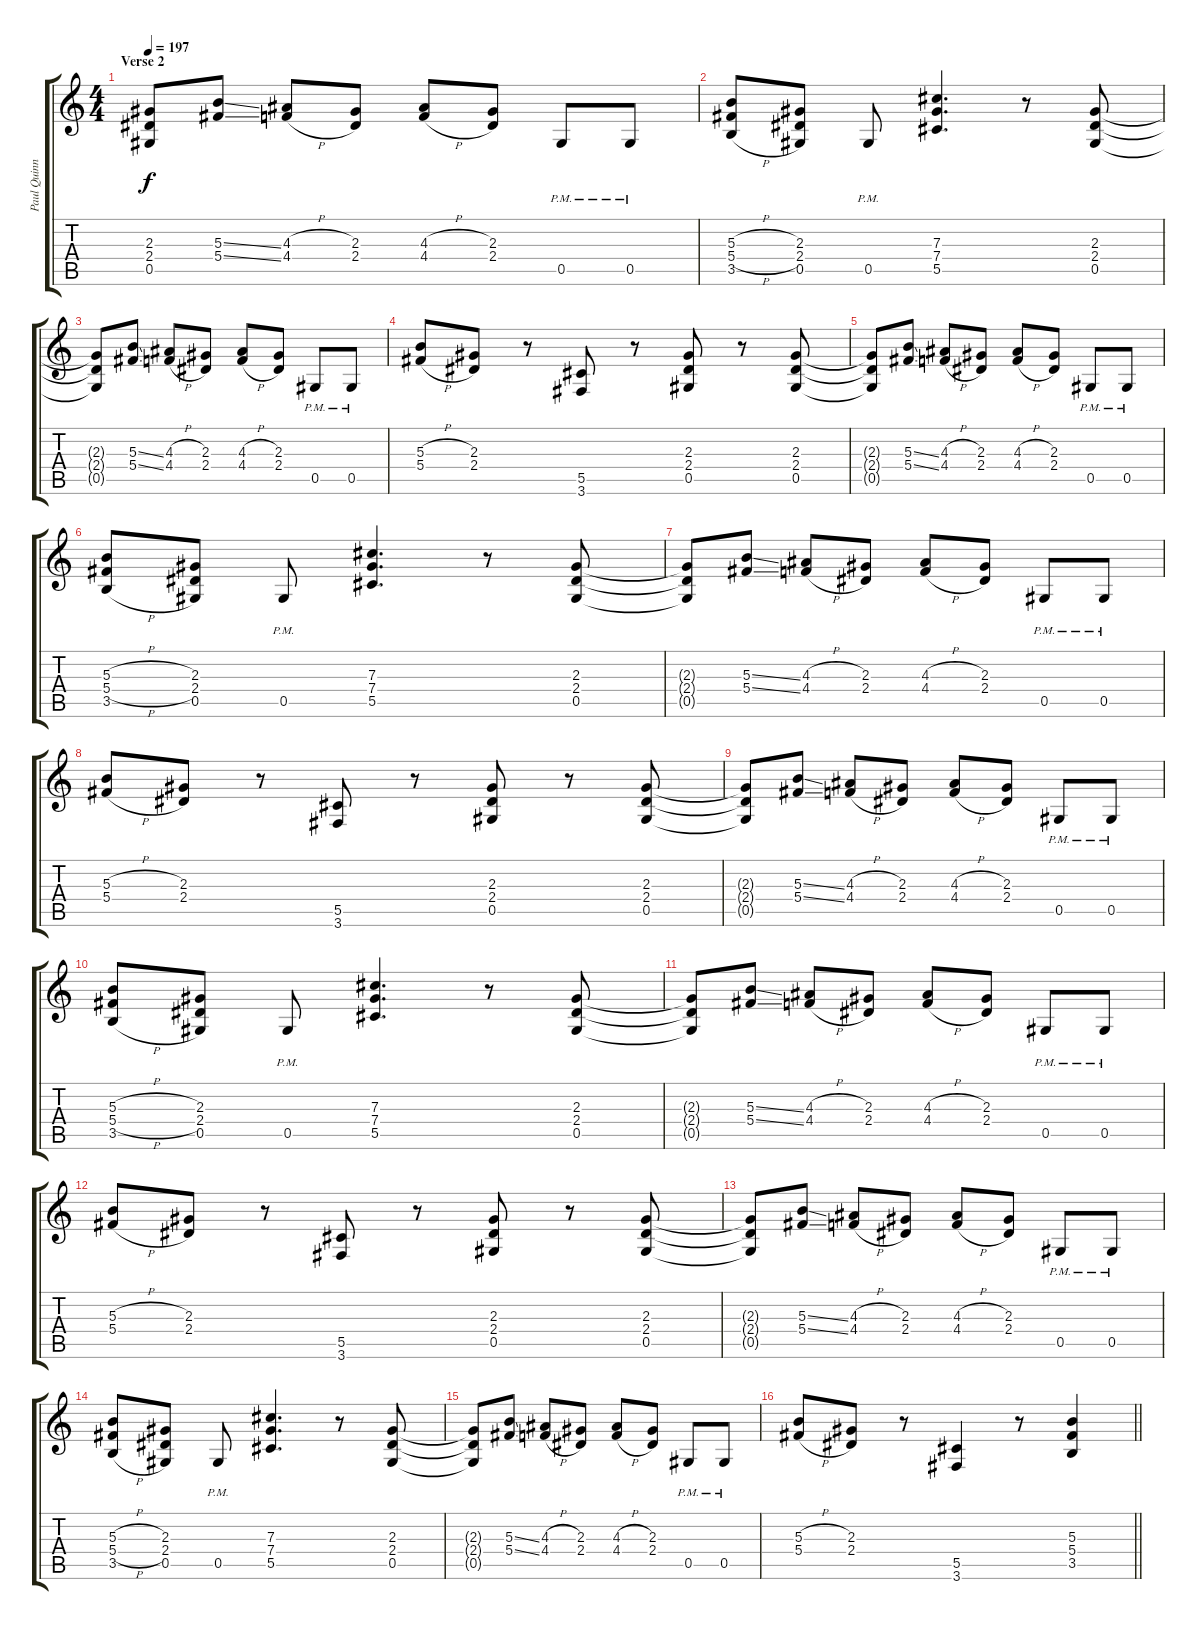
\track ("Paul Quinn" "Paul Quinn") {instrument overdrivenguitar}
\staff {score tabs}
\tuning (Eb4 Bb3 Gb3 Db3 Ab2 Eb2) {hide}
\ts (4 4)
\section ("" "Verse 2")
\tempo 197
\clef g2
\ks c
(2.3{t} 2.4{t} 0.5{t}).8{dy f} (5.3{ss} 5.4{ss}).8 (4.3{h} 4.4{h}).8 (2.3 2.4).8 (4.3{h} 4.4{h}).8 (2.3 2.4).8 0.5{pm}.8 0.5{pm}.8 |
(5.3{h} 5.4{h} 3.5{h}).8 (2.3 2.4 0.5).8 0.5{pm}.8 (7.3 7.4 5.5).4{d} r.8 (2.3 2.4 0.5).8 |
(2.3{t} 2.4{t} 0.5{t}).8 (5.3{ss} 5.4{ss}).8 (4.3{h} 4.4{h}).8 (2.3 2.4).8 (4.3{h} 4.4{h}).8 (2.3 2.4).8 0.5{pm}.8 0.5{pm}.8 |
(5.3{h} 5.4{h}).8 (2.3 2.4).8 r.8 (5.5 3.6).8 r.8 (2.3 2.4 0.5).8 r.8 (2.3 2.4 0.5).8 |
(2.3{t} 2.4{t} 0.5{t}).8 (5.3{ss} 5.4{ss}).8 (4.3{h} 4.4{h}).8 (2.3 2.4).8 (4.3{h} 4.4{h}).8 (2.3 2.4).8 0.5{pm}.8 0.5{pm}.8 |
(5.3{h} 5.4{h} 3.5{h}).8 (2.3 2.4 0.5).8 0.5{pm}.8 (7.3 7.4 5.5).4{d} r.8 (2.3 2.4 0.5).8 |
(2.3{t} 2.4{t} 0.5{t}).8 (5.3{ss} 5.4{ss}).8 (4.3{h} 4.4{h}).8 (2.3 2.4).8 (4.3{h} 4.4{h}).8 (2.3 2.4).8 0.5{pm}.8 0.5{pm}.8 |
(5.3{h} 5.4{h}).8 (2.3 2.4).8 r.8 (5.5 3.6).8 r.8 (2.3 2.4 0.5).8 r.8 (2.3 2.4 0.5).8 |
(2.3{t} 2.4{t} 0.5{t}).8 (5.3{ss} 5.4{ss}).8 (4.3{h} 4.4{h}).8 (2.3 2.4).8 (4.3{h} 4.4{h}).8 (2.3 2.4).8 0.5{pm}.8 0.5{pm}.8 |
(5.3{h} 5.4{h} 3.5{h}).8 (2.3 2.4 0.5).8 0.5{pm}.8 (7.3 7.4 5.5).4{d} r.8 (2.3 2.4 0.5).8 |
(2.3{t} 2.4{t} 0.5{t}).8 (5.3{ss} 5.4{ss}).8 (4.3{h} 4.4{h}).8 (2.3 2.4).8 (4.3{h} 4.4{h}).8 (2.3 2.4).8 0.5{pm}.8 0.5{pm}.8 |
(5.3{h} 5.4{h}).8 (2.3 2.4).8 r.8 (5.5 3.6).8 r.8 (2.3 2.4 0.5).8 r.8 (2.3 2.4 0.5).8 |
(2.3{t} 2.4{t} 0.5{t}).8 (5.3{ss} 5.4{ss}).8 (4.3{h} 4.4{h}).8 (2.3 2.4).8 (4.3{h} 4.4{h}).8 (2.3 2.4).8 0.5{pm}.8 0.5{pm}.8 |
(5.3{h} 5.4{h} 3.5{h}).8 (2.3 2.4 0.5).8 0.5{pm}.8 (7.3 7.4 5.5).4{d} r.8 (2.3 2.4 0.5).8 |
(2.3{t} 2.4{t} 0.5{t}).8 (5.3{ss} 5.4{ss}).8 (4.3{h} 4.4{h}).8 (2.3 2.4).8 (4.3{h} 4.4{h}).8 (2.3 2.4).8 0.5{pm}.8 0.5{pm}.8 |
\barLineRight lightlight
(5.3{h} 5.4{h}).8 (2.3 2.4).8 r.8 (5.5 3.6).4 r.8 (5.3 5.4 3.5).4
